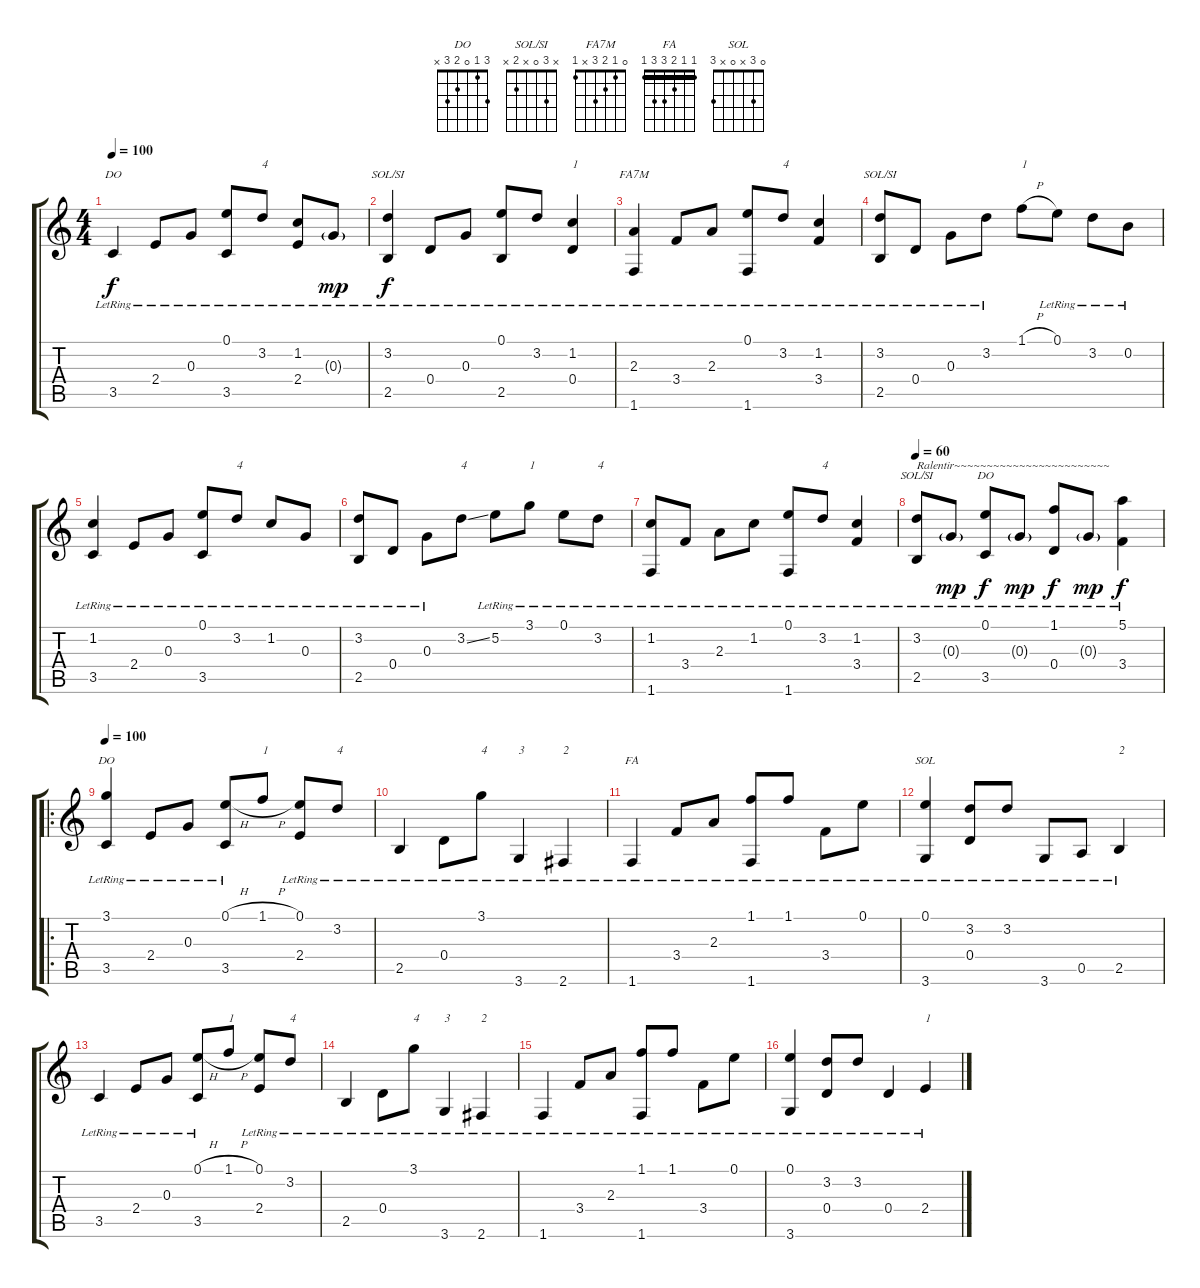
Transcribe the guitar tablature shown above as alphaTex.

\track "" {instrument acousticguitarnylon}
\staff {score tabs}
\tuning (E4 B3 G3 D3 A2 E2) {hide}
\chord ("DO" 0 1 0 2 3 x)
\chord ("SOL/SI" 0 3 0 0 2 x)
\chord ("FA7M" 0 1 2 3 x 1)
\chord ("SOL/SI" x 3 0 0 2 x)
\chord ("SOL/SI" x 3 0 x 2 x)
\chord ("DO" 0 x 0 x 3 x)
\chord ("DO" 3 1 0 2 3 x)
\chord ("FA" 1 1 2 3 3 1) {barre 1}
\chord ("SOL" 0 3 x 0 x 3)
\ts (4 4)
\tempo 100
\clef g2
\ks c
3.5{lr}.4{ch "DO" dy f instrument acousticguitarnylon} 2.4{lr}.8 0.3{lr}.8 (0.1{lr} 3.5{lr}).8 3.2{lr}.8{txt "4"} (1.2{lr} 2.4{lr}).8 0.3{g lr}.8{dy mp} |
(3.2{lr} 2.5{lr}).4{ch "SOL/SI" dy f} 0.4{lr}.8 0.3{lr}.8 (0.1{lr} 2.5{lr}).8 3.2{lr}.8 (1.2{lr} 0.4{lr}).4{txt "1"} |
(2.3{lr} 1.6{lr}).4{ch "FA7M"} 3.4{lr}.8 2.3{lr}.8 (0.1{lr} 1.6{lr}).8 3.2{lr}.8{txt "4"} (1.2{lr} 3.4{lr}).4 |
(3.2{lr} 2.5{lr}).8{ch "SOL/SI"} 0.4{lr}.8 0.3{lr}.8 3.2{lr}.8 1.1{h}.8{txt "1"} 0.1{lr}.8 3.2{lr}.8 0.2{lr}.8 |
(1.2{lr} 3.5{lr}).4 2.4{lr}.8 0.3{lr}.8 (0.1{lr} 3.5{lr}).8 3.2{lr}.8{txt "4"} 1.2{lr}.8 0.3{lr}.8 |
(3.2{lr} 2.5{lr}).8 0.4{lr}.8 0.3{lr}.8 3.2{ss}.8{txt "4"} 5.2{lr}.8 3.1{lr}.8{txt "1"} 0.1{lr}.8 3.2{lr}.8{txt "4"} |
(1.2{lr} 1.6{lr}).8 3.4{lr}.8 2.3{lr}.8 1.2{lr}.8 (0.1{lr} 1.6{lr}).8 3.2{lr}.8{txt "4"} (1.2{lr} 3.4{lr}).4 |
\tempo 60
(3.2{lr} 2.5{lr}).8{ch "SOL/SI" txt "Ralentir~~~~~~~~~~~~~~~~~~~~~~~~"} 0.3{g lr}.8{dy mp} (0.1{lr} 3.5{lr}).8{ch "DO" dy f} 0.3{g lr}.8{dy mp} (1.1{lr} 0.4{lr}).8{dy f} 0.3{g lr}.8{dy mp} (5.1{lr} 3.4{lr}).4{dy f} |
\ro
\tempo 100
(3.1{lr} 3.5{lr}).4{ch "DO"} 2.4{lr}.8 0.3{lr}.8 (0.1{h} 3.5{lr}).8 1.1{h}.8{txt "1"} (0.1{lr} 2.4{lr}).8 3.2{lr}.8{txt "4"} |
2.5{lr}.4 0.4{lr}.8 3.1{lr}.8{txt "4"} 3.6{lr}.4{txt "3"} 2.6{lr}.4{txt "2"} |
1.6{lr}.4{ch "FA"} 3.4{lr}.8 2.3{lr}.8 (1.1{lr} 1.6{lr}).8 1.1{lr}.8 3.4{lr}.8 0.1{lr}.8 |
(0.1{lr} 3.6{lr}).4{ch "SOL"} (3.2{lr} 0.4{lr}).8 3.2{lr}.8 3.6{lr}.8 0.5{lr}.8 2.5{lr}.4{txt "2"} |
3.5{lr}.4 2.4{lr}.8 0.3{lr}.8 (0.1{h} 3.5{lr}).8 1.1{h}.8{txt "1"} (0.1{lr} 2.4{lr}).8 3.2{lr}.8{txt "4"} |
2.5{lr}.4 0.4{lr}.8 3.1{lr}.8{txt "4"} 3.6{lr}.4{txt "3"} 2.6{lr}.4{txt "2"} |
1.6{lr}.4 3.4{lr}.8 2.3{lr}.8 (1.1{lr} 1.6{lr}).8 1.1{lr}.8 3.4{lr}.8 0.1{lr}.8 |
(0.1{lr} 3.6{lr}).4 (3.2{lr} 0.4{lr}).8 3.2{lr}.8 0.4{lr}.4 2.4{lr}.4{txt "1"}
